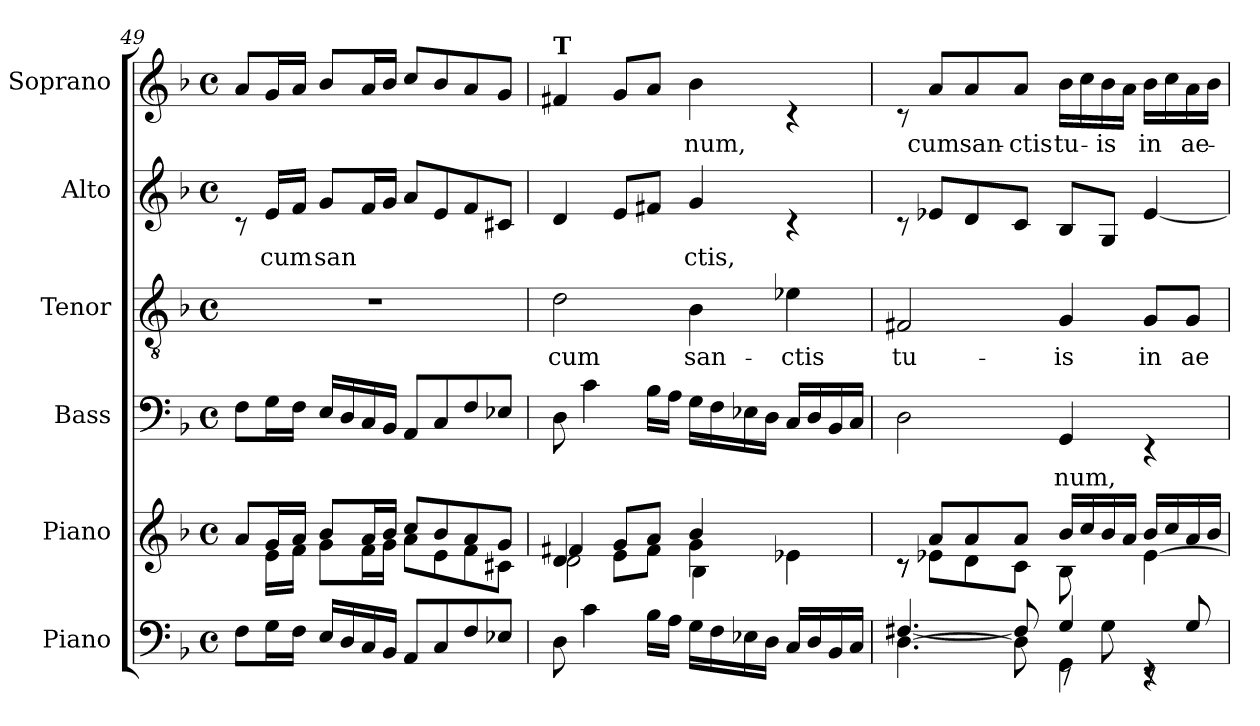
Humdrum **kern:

**kern	**kern	**kern	**text	**kern	**text	**kern	**text	**kern	**text
*part6	*part5	*part4	*part4	*part3	*part3	*part2	*part2	*part1	*part1
*staff6	*staff5	*staff4	*staff4	*staff3	*staff3	*staff2	*staff2	*staff1	*staff1
*I"Piano	*I"Piano	*I"Bass	*	*I"Tenor	*	*I"Alto	*	*I"Soprano	*
*	*	*I'B.	*	*I'T.	*	*I'A.	*	*I'S.	*
*clefF4	*clefG2	*clefF4	*	*clefGv2	*	*clefG2	*	*clefG2	*
*k[b-]	*k[b-]	*k[b-]	*	*k[b-]	*	*k[b-]	*	*k[b-]	*
*F:	*F:	*F:	*	*F:	*	*F:	*	*F:	*
*M4/4	*M4/4	*M4/4	*	*M4/4	*	*M4/4	*	*M4/4	*
*met(c)	*met(c)	*met(c)	*	*met(c)	*	*met(c)	*	*met(c)	*
=49	=49	=49	=49	=49	=49	=49	=49	=49	=49
*	*^	*	*	*	*	*	*	*	*
8F\L	8a/L	8ryy	8F\L	.	1r	.	8rc	.	8a/L	.
!	!	!	!	!	!	!	!	!LO:LY:b	!	!
16G\L	16g/L	16e\LL	16G\L	.	.	.	16e/LL	cum	16g/L	.
16F\JJ	16a/JJ	16f\JJ	16F\JJ	.	.	.	16f/JJ	.	16a/JJ	.
!	!	!	!	!	!	!	!	!LO:LY:b	!	!
16E/LL	8b-/L	8g\L	16E/LL	.	.	.	8g/L	san	8b-/L	.
16D/	.	.	16D/	.	.	.	.	.	.	.
16C/	16a/L	16f\L	16C/	.	.	.	16f/L	.	16a/L	.
16BB-/JJ	16b-/JJ	16g\JJ	16BB-/JJ	.	.	.	16g/JJ	.	16b-/JJ	.
8AA/L	8cc/L	8a\L	8AA/L	.	.	.	8a/L	.	8cc/L	.
8C/	8b-/	8e\	8C/	.	.	.	8e/	.	8b-/	.
8F/	8a/	8f\	8F/	.	.	.	8f/	.	8a/	.
8E-X/J	8g/J	8c#X\J	8E-X/J	.	.	.	8c#X/J	.	8g/J	.
=50	=50	=50	=50	=50	=50	=50	=50	=50	=50	=50
*	*	*^	*	*	*	*	*	*	*	*
!	!	!	!	!	!	!	!	!	!	!LO:TX:a:B:t=T	!
!	!	!	!	!	!	!	!LO:LY:b	!	!	!	!
8D\	4d/	4f#X/	2d\	8D\	.	2d\	cum	4d/	.	4f#X/	.
4c\	.	.	.	4c\	.	.	.	.	.	.	.
.	8e\L	8g/L	.	.	.	.	.	8e/L	.	8g/L	.
16B-\LL	8f#\J	8a/J	.	16B-\LL	.	.	.	8f#X/J	.	8a/J	.
16A\JJ	.	.	.	16A\JJ	.	.	.	.	.	.	.
!	!	!	!	!	!	!	!LO:LY:b	!	!LO:LY:b	!	!LO:LY:b
16G\LL	4g\	4b-/	4B-\	16G\LL	.	4B-\	san-	4g/	ctis,	4b-\	num,
16F\	.	.	.	16F\	.	.	.	.	.	.	.
16E-X\	.	.	.	16E-X\	.	.	.	.	.	.	.
16D\JJ	.	.	.	16D\JJ	.	.	.	.	.	.	.
!	!	!	!	!	!	!	!LO:LY:b	!	!	!	!
16C/LL	4ryy	4ryy	4e-X\	16C/LL	.	4e-X\	-ctis	4rc	.	4rc	.
16D/	.	.	.	16D/	.	.	.	.	.	.	.
16BB-/	.	.	.	16BB-/	.	.	.	.	.	.	.
16C/JJ	.	.	.	16C/JJ	.	.	.	.	.	.	.
*	*	*v	*v	*	*	*	*	*	*	*	*
!!LO:LB:g=z
=51	=51	=51	=51	=51	=51	=51	=51	=51	=51	=51
*^	*	*	*	*	*	*	*	*	*	*
*	*^	*	*	*	*	*	*	*	*	*	*
!	!	!	!	!	!	!	!	!LO:LY:b	!	!	!	!
[4.D\	[4.F#X/	2ryy	8rc	8rc	2D\	.	2F#X/	tu-	8rc	.	8rc	.
!	!	!	!	!	!	!	!	!	!	!	!	!LO:LY:b
.	.	.	8e-X\L	8a/L	.	.	.	.	8e-X/L	.	8a/L	cum
!	!	!	!	!	!	!	!	!	!	!	!	!LO:LY:b
.	.	.	8d\	8a/	.	.	.	.	8d/	.	8a/	san-
!	!	!	!	!	!	!	!	!	!	!	!	!LO:LY:b
8D\]	8F#/]	.	8c\J	8a/J	.	.	.	.	8c/J	.	8a/J	-ctis
!	!	!	!	!	!	!LO:LY:b	!	!LO:LY:b	!	!	!	!LO:LY:b
4GG\	4G/	8rEE	8B-\	16b-/LL	4GG/	num,	4G/	-is	8B-/L	.	16b-\LL	tu-
.	.	.	.	16cc/	.	.	.	.	.	.	16cc\	.
!	!	!	!	!	!	!	!	!	!	!	!	!LO:LY:b
.	.	8G\	8ryy	16b-/	.	.	.	.	8G/J	.	16b-\	-is
.	.	.	.	16a/JJ	.	.	.	.	.	.	16a\JJ	.
!	!	!	!	!	!	!	!	!LO:LY:b	!	!	!	!LO:LY:b
4rEE	8rEE	4ryy	[4e-\	16b-/LL	4rEE	.	8G/L	in	[4e-/	.	16b-\LL	in
.	.	.	.	16cc/	.	.	.	.	.	.	16cc\	.
!	!	!	!	!	!	!	!	!LO:LY:b	!	!	!	!LO:LY:b
.	8G/	.	.	16a/	.	.	8G/J	ae-	.	.	16a\	ae-
.	.	.	.	16b-/JJ	.	.	.	.	.	.	16b-\JJ	.
*v	*v	*v	*	*	*	*	*	*	*	*	*	*
*	*v	*v	*	*	*	*	*	*	*	*
=	=	=	=	=	=	=	=	=	=
*-	*-	*-	*-	*-	*-	*-	*-	*-	*-
